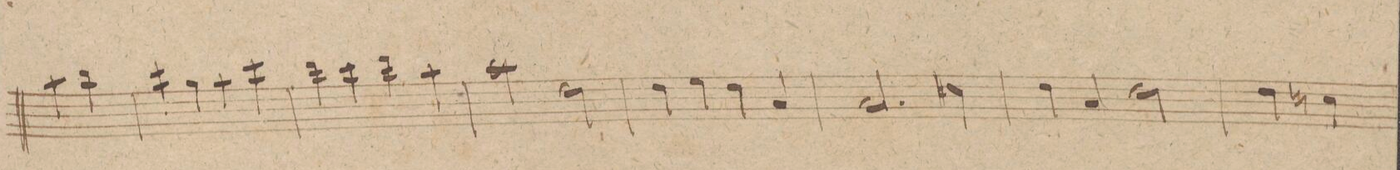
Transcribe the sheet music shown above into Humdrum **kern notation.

**kern	**dynam
*I"Oboi 1mo	*
*clefG2	*
*k[f#c#g#]	*
*met(c|)	*
*M2/2	*
4aa\	.
4bb\	.
=227	=227
4ccc#\	.
4gg#\	.
4aa\	.
4ccc#\	.
=228	=228
4ddd\	.
4ccc#\	.
4ddd\	.
4aa\	.
=229	=229
2aa\	.
2dd\	.
=230	=230
4dd\	.
4ee\	.
4dd\	.
4a/	.
=231	=231
2.a/	.
4cc#X\	.
=232	=232
4dd\	.
4a/	.
2dd\	.
=233	=233
4dd\	.
4ccn\	.
*-	*-
